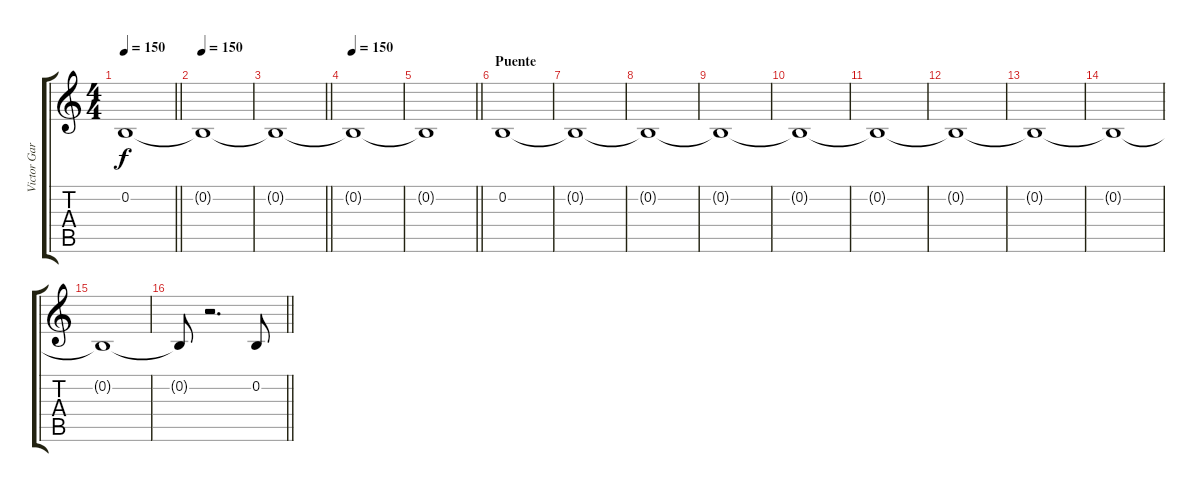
\track ("Victor García" "Victor Gar") {instrument applause}
\staff {score tabs}
\tuning (E4 B3 G3 D3 A2 E2) {hide}
\ts (4 4)
\tempo 150
\clef g2
\barLineRight lightlight
\ks c
0.2{t}.1{dy f} |
\tempo 150
0.2{t}.1 |
\barLineRight lightlight
0.2{t}.1 |
\tempo 150
0.2{t}.1 |
\barLineRight lightlight
0.2{t}.1 |
\section ("" "Puente")
0.2.1 |
0.2{t}.1 |
0.2{t}.1 |
0.2{t}.1 |
0.2{t}.1 |
0.2{t}.1 |
0.2{t}.1 |
0.2{t}.1 |
0.2{t}.1 |
0.2{t}.1 |
\barLineRight lightlight
0.2{t}.8 r.2{d} 0.2.8
